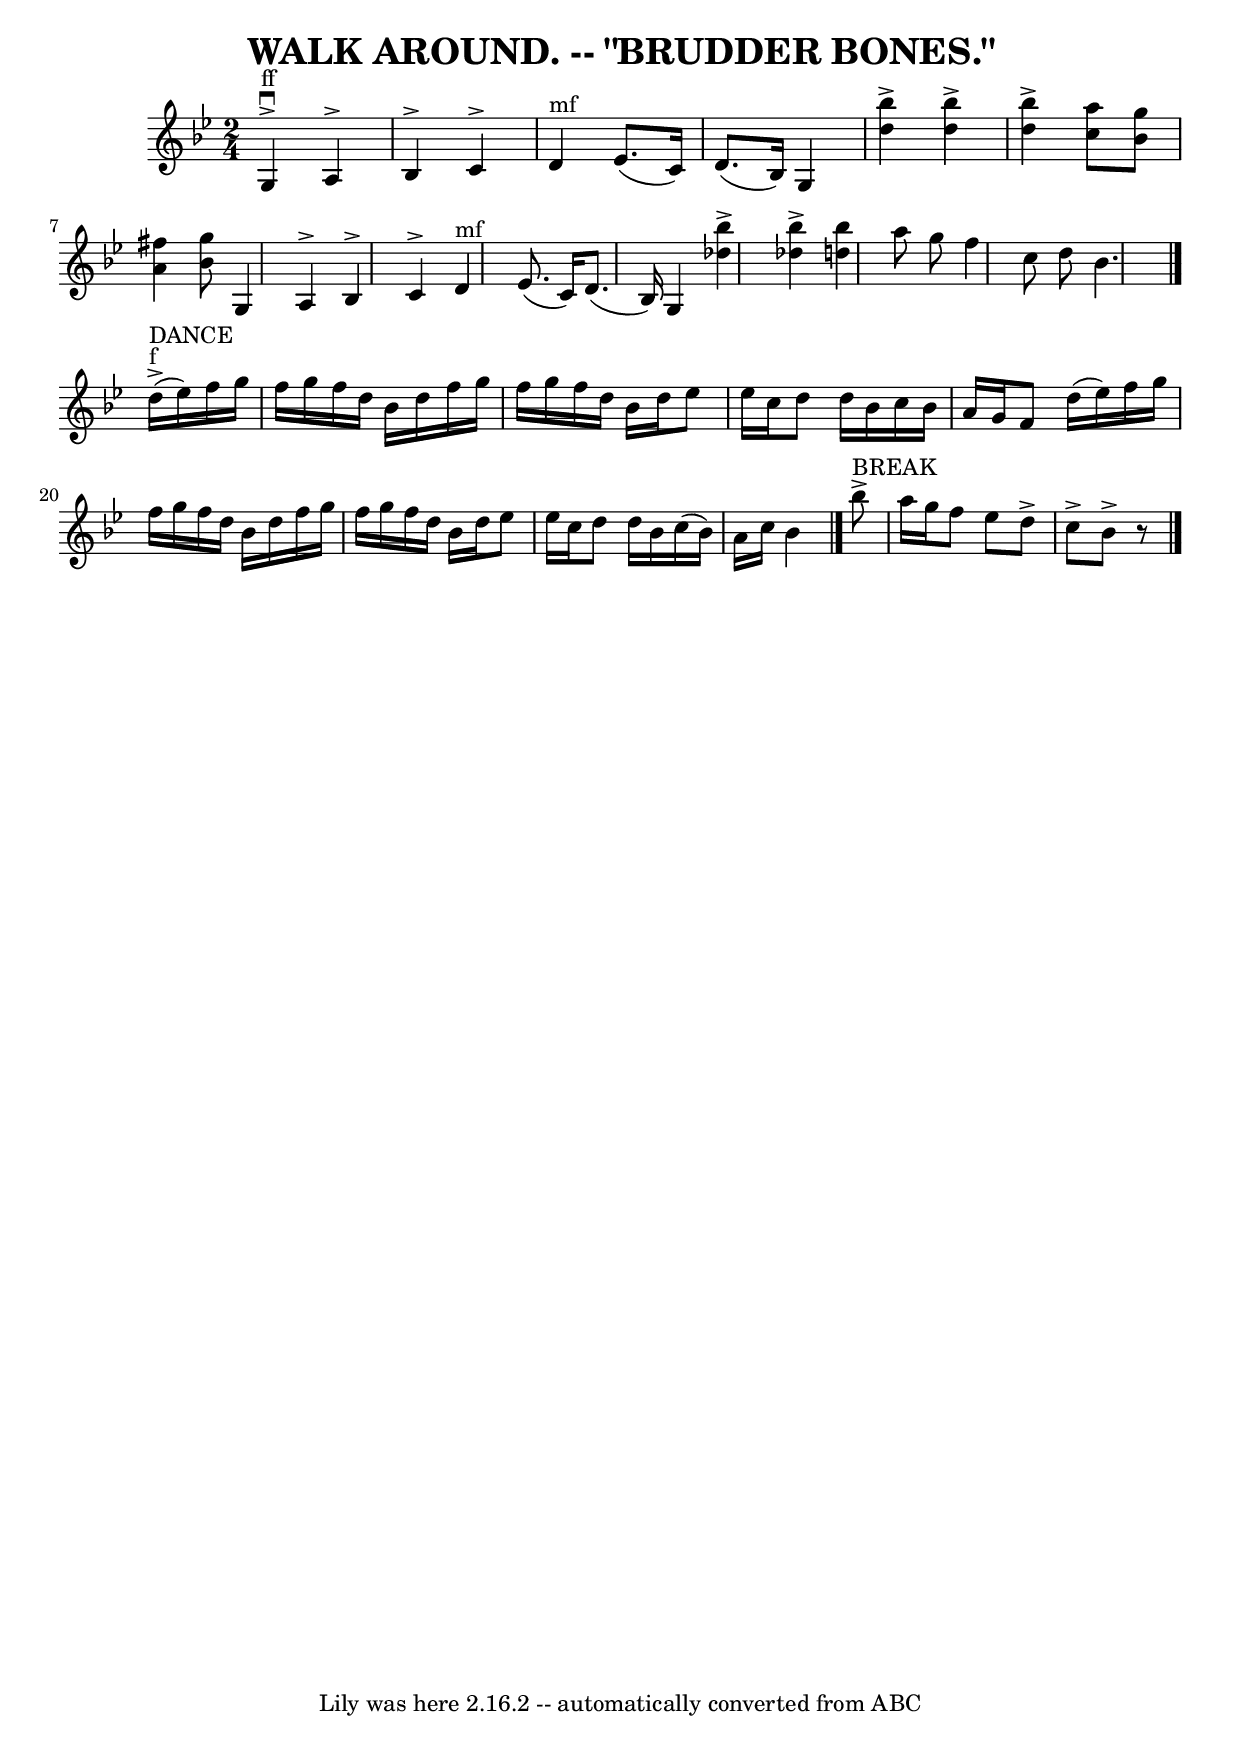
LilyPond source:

\version "2.16.2"
\include "Mammoth.ily"
\header {
  %% book = "Coles pg 26.4"
 crossRefNumber = "4"
 footnotes = ""
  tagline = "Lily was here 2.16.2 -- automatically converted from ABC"
  title = "WALK AROUND. -- \"BRUDDER BONES.\""

}
voicedefault =  {


  \time 2/4    \key bf \major g4^"ff"^\accent^\downbow a4^\accent     |
 bf4^\accent c'4^\accent   |
 d'4^"mf" ef'8. ( c'16)    |
 d'8. (bf16) g4    |
  << bf''4^\accent d''4   >>   << bf''4^\accent d''4   >>   |
  << bf''4^\accent d''4   >> << a''8 c''8   >> << bf'8 g''8   >>     |
  << a'4 fs''4   >> << bf'8 g''8   >> g4 a4^\accent  |
 bf4^\accent c'4^\accent   |
 d'4^"mf" ef'8. ( c'16)    |
 d'8. (bf16) g4    |
  << bf''4^\accent df''4   >>   << bf''4^\accent df''4   >>   |
  << bf''4 d''!4   >> a''8 g''8     |
 f''4 c''8 d''8     |
 bf'4.    \bar "|." d''16^"f"^"DANCE"(^\accent ef''16) |
 f''16 g''16 f''16 g''16 f''16 d''16 bf'16 d''16     |
 f''16 g''16 f''16 g''16 f''16 d''16 bf'16 d''16     |
 ef''8 ef''16 c''16 d''8 d''16 bf'16     |
 c''16 bf'16 a'16 g'16 f'8 d''16 ( ef''16)  |
 f''16 g''16 f''16 g''16 f''16 d''16 bf'16 d''16     |
 f''16 g''16 f''16 g''16 f''16 d''16 bf'16 d''16     |
 ef''8 ef''16 c''16 d''8 d''16 bf'16     |
 c''16 (bf'16) a'16 c''16 bf'4       \bar "|." bf''8^"BREAK"^\accent a''16 g''16 f''8 ef''8      |
 d''8^\accent c''8^\accent bf'8^\accent   r8 \bar "|."   

}

\score{
  <<

    \context Staff="default"
    {
      \voicedefault 
      
    }

  >>
  \layout {
    
  }
  \midi {
  }

}
